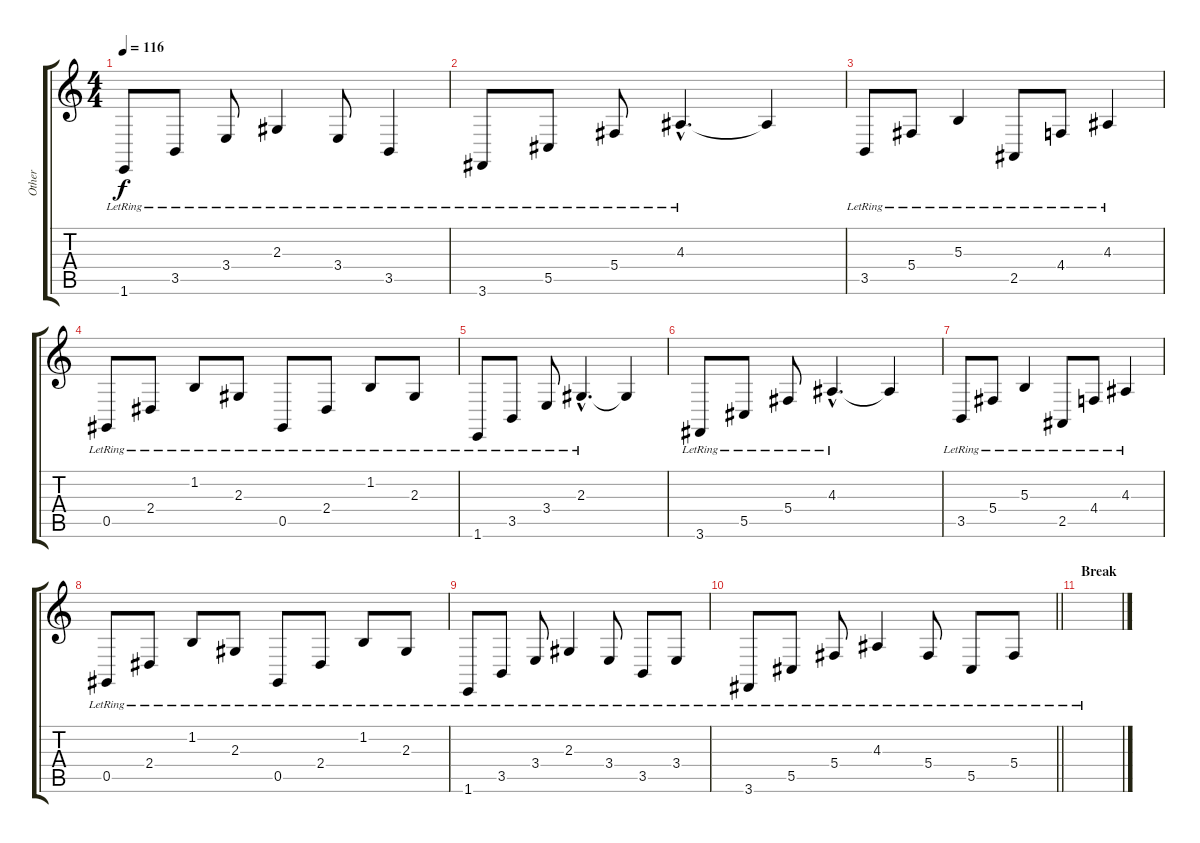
\track ("Other" "Other") {instrument acousticgrandpiano}
\staff {score tabs}
\tuning (Eb4 Bb3 Gb3 Db3 Ab2 Eb2) {hide}
\ts (4 4)
\tempo 116
\clef g2
\ks c
1.6{lr}.8{dy f} 3.5{lr}.8 3.4{lr}.8 2.3{lr}.4 3.4{lr}.8 3.5{lr}.4 |
3.6{lr}.8 5.5{lr}.8 5.4{lr}.8 4.3{hac lr}.4{d} 4.3{t}.4 |
3.5{lr}.8 5.4{lr}.8 5.3{lr}.4 2.5{lr}.8 4.4{lr}.8 4.3{lr}.4 |
0.5{lr}.8 2.4{lr}.8 1.2{lr}.8 2.3{lr}.8 0.5{lr}.8 2.4{lr}.8 1.2{lr}.8 2.3{lr}.8 |
1.6{lr}.8 3.5{lr}.8 3.4{lr}.8 2.3{hac lr}.4{d} 2.3{t}.4 |
3.6{lr}.8 5.5{lr}.8 5.4{lr}.8 4.3{hac lr}.4{d} 4.3{t}.4 |
3.5{lr}.8 5.4{lr}.8 5.3{lr}.4 2.5{lr}.8 4.4{lr}.8 4.3{lr}.4 |
0.5{lr}.8 2.4{lr}.8 1.2{lr}.8 2.3{lr}.8 0.5{lr}.8 2.4{lr}.8 1.2{lr}.8 2.3{lr}.8 |
1.6{lr}.8 3.5{lr}.8 3.4{lr}.8 2.3{lr}.4 3.4{lr}.8 3.5{lr}.8 3.4{lr}.8 |
\barLineRight lightlight
3.6{lr}.8 5.5{lr}.8 5.4{lr}.8 4.3{lr}.4 5.4{lr}.8 5.5{lr}.8 5.4{lr}.8 |
\section ("" "Break")
